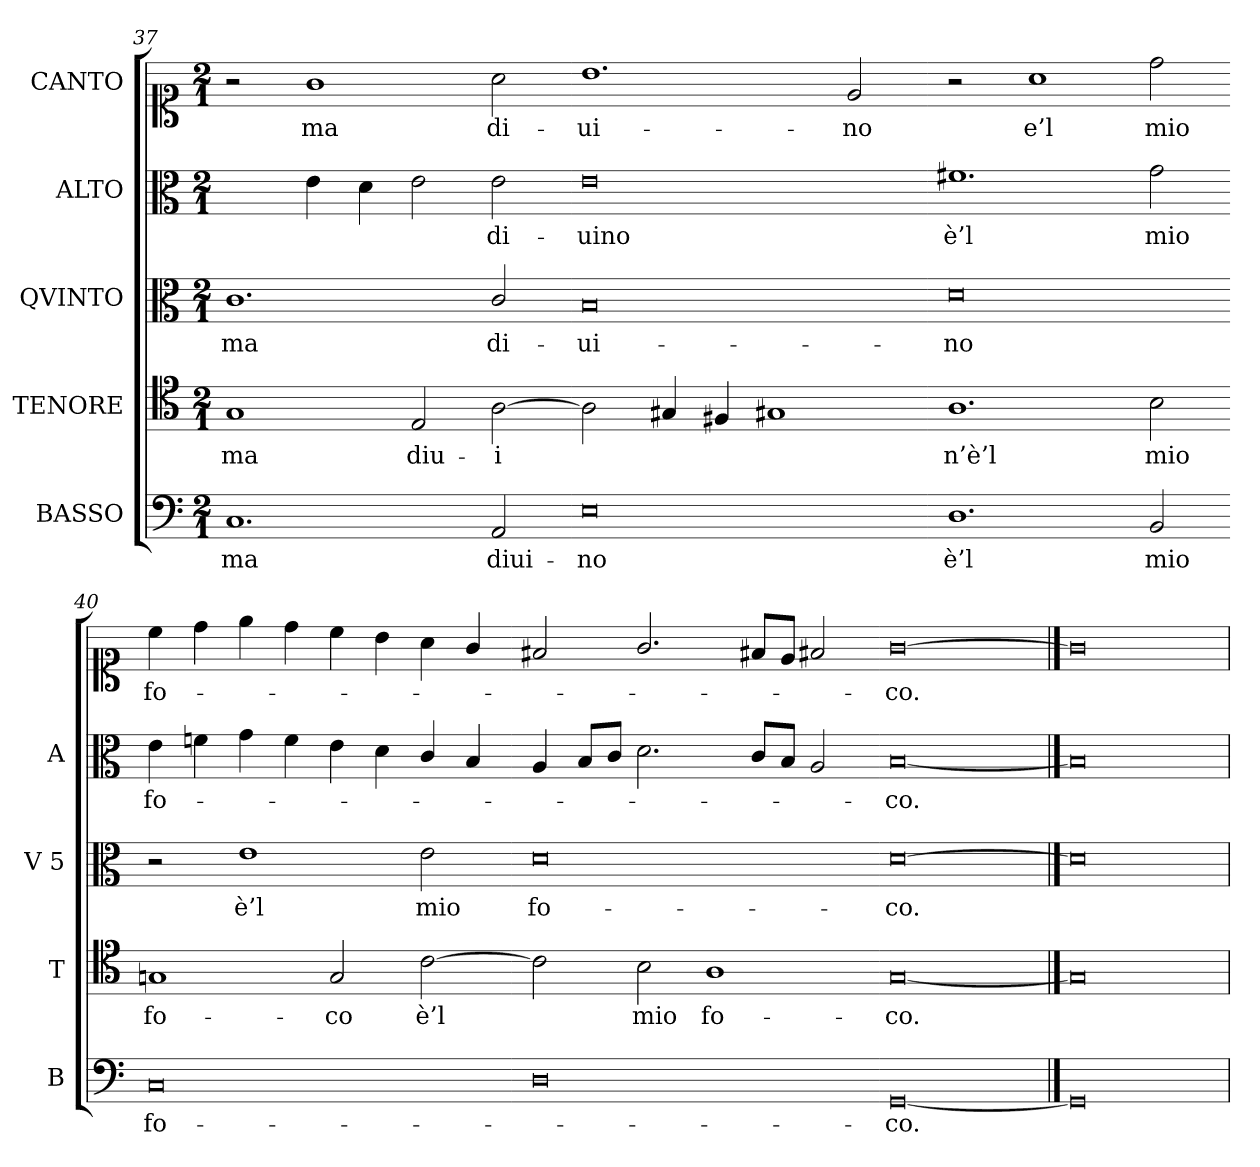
**kern	**text	**kern	**text	**kern	**text	**kern	**text	**kern	**text
*part5	*part5	*part4	*part4	*part3	*part3	*part2	*part2	*part1	*part1
*staff5	*staff5	*staff4	*staff4	*staff3	*staff3	*staff2	*staff2	*staff1	*staff1
*I"BASSO	*	*I"TENORE	*	*I"QVINTO	*	*I"ALTO	*	*I"CANTO	*
*I'B	*	*I'T	*	*I'V 5	*	*I'A	*	*	*
*clefF4	*	*clefC4	*	*clefC3	*	*clefC3	*	*clefC1	*
*k[]	*	*k[]	*	*k[]	*	*k[]	*	*k[]	*
*G:mix	*	*G:mix	*	*G:mix	*	*G:mix	*	*G:mix	*
*M2/1	*	*M2/1	*	*M2/1	*	*M2/1	*	*M2/1	*
=37	=37	=37	=37	=37	=37	=37	=37	=37	=37
1.C	ma	1G	ma	1.c	ma	2ryy	.	2r	.
.	.	.	.	.	.	4e\	.	1g	ma
.	.	.	.	.	.	4d\	.	.	.
.	.	2E/	diu-	.	.	2e\	.	.	.
2AA/	diui-	[2A\	-i	2c/	di-	2e\	di-	2a\	di-
=38-	=38-	=38-	=38-	=38-	=38-	=38-	=38-	=38-	=38-
0E	-no	2A\]	.	0B	-ui-	0e	-uino	1.b	-ui-
.	.	4G#X/	.	.	.	.	.	.	.
.	.	4F#X/	.	.	.	.	.	.	.
.	.	1G#X	.	.	.	.	.	.	.
.	.	.	.	.	.	.	.	2e/	-no
=39-	=39-	=39-	=39-	=39-	=39-	=39-	=39-	=39-	=39-
1.D	è’l	1.A	n’è’l	0d	-no	1.f#X	è’l	2r	.
.	.	.	.	.	.	.	.	1a	e’l
2BB/	mio	2B\	mio	.	.	2g\	mio	2dd\	mio
=40-	=40-	=40-	=40-	=40-	=40-	=40-	=40-	=40-	=40-
0C	fo-	1Gn	fo-	2r	.	4e\	fo-	4cc\	fo-
.	.	.	.	.	.	4fn\	.	4dd\	.
.	.	.	.	1e	è’l	4g\	.	4ee\	.
.	.	.	.	.	.	4f\	.	4dd\	.
.	.	2G/	-co	.	.	4e\	.	4cc\	.
.	.	.	.	.	.	4d\	.	4b\	.
.	.	[2c\	è’l	2e\	mio	4c/	.	4a\	.
.	.	.	.	.	.	4B/	.	4g/	.
=41-	=41-	=41-	=41-	=41-	=41-	=41-	=41-	=41-	=41-
0D	.	2c\]	.	0d	fo-	4A/	.	2f#X/	.
.	.	.	.	.	.	8B/L	.	.	.
.	.	.	.	.	.	8c/J	.	.	.
.	.	2B\	mio	.	.	2.d\	.	2.g/	.
.	.	1A	fo-	.	.	.	.	.	.
.	.	.	.	.	.	8c/L	.	8f#X/L	.
.	.	.	.	.	.	8B/J	.	8e/J	.
.	.	.	.	.	.	2A/	.	2f#X/	.
=42-	=42-	=42-	=42-	=42-	=42-	=42-	=42-	=42-	=42-
[0GG	-co.	[0G	-co.	[0d	-co.	[0B	-co.	[0g	-co.
==43	==43	==43	==43	==43	==43	==43	==43	==43	==43
0GG]	.	0G]	.	0d]	.	0B]	.	0g]	.
=	=	=	=	=	=	=	=	=	=
*-	*-	*-	*-	*-	*-	*-	*-	*-	*-
